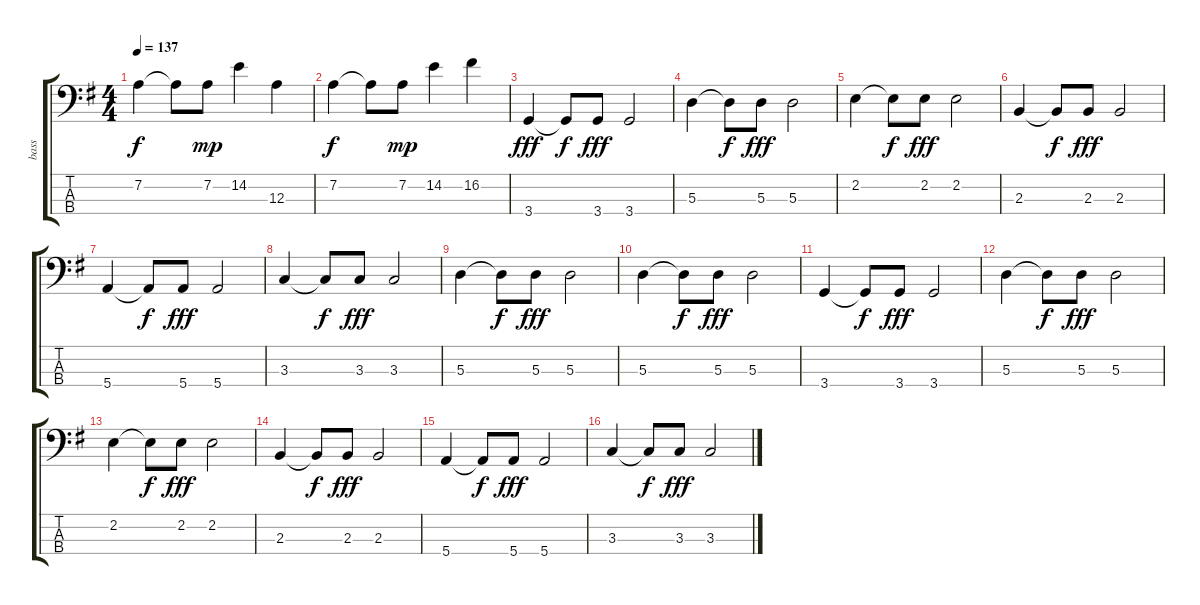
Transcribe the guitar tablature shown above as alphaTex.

\track ("bass" "bass") {instrument electricbassfinger}
\staff {score tabs}
\tuning (G2 D2 A1 E1) {hide}
\ts (4 4)
\tempo 137
\clef f4
\ks g
7.2.4{dy f} 7.2{t}.8 7.2.8{dy mp} 14.2.4 12.3.4 |
7.2.4{dy f} 7.2{t}.8 7.2.8{dy mp} 14.2.4 16.2.4 |
3.4.4{dy fff} 3.4{t}.8{dy f} 3.4.8{dy fff} 3.4.2 |
5.3.4 5.3{t}.8{dy f} 5.3.8{dy fff} 5.3.2 |
2.2.4 2.2{t}.8{dy f} 2.2.8{dy fff} 2.2.2 |
2.3.4 2.3{t}.8{dy f} 2.3.8{dy fff} 2.3.2 |
5.4.4 5.4{t}.8{dy f} 5.4.8{dy fff} 5.4.2 |
3.3.4 3.3{t}.8{dy f} 3.3.8{dy fff} 3.3.2 |
5.3.4 5.3{t}.8{dy f} 5.3.8{dy fff} 5.3.2 |
5.3.4 5.3{t}.8{dy f} 5.3.8{dy fff} 5.3.2 |
3.4.4 3.4{t}.8{dy f} 3.4.8{dy fff} 3.4.2 |
5.3.4 5.3{t}.8{dy f} 5.3.8{dy fff} 5.3.2 |
2.2.4 2.2{t}.8{dy f} 2.2.8{dy fff} 2.2.2 |
2.3.4 2.3{t}.8{dy f} 2.3.8{dy fff} 2.3.2 |
5.4.4 5.4{t}.8{dy f} 5.4.8{dy fff} 5.4.2 |
3.3.4 3.3{t}.8{dy f} 3.3.8{dy fff} 3.3.2
